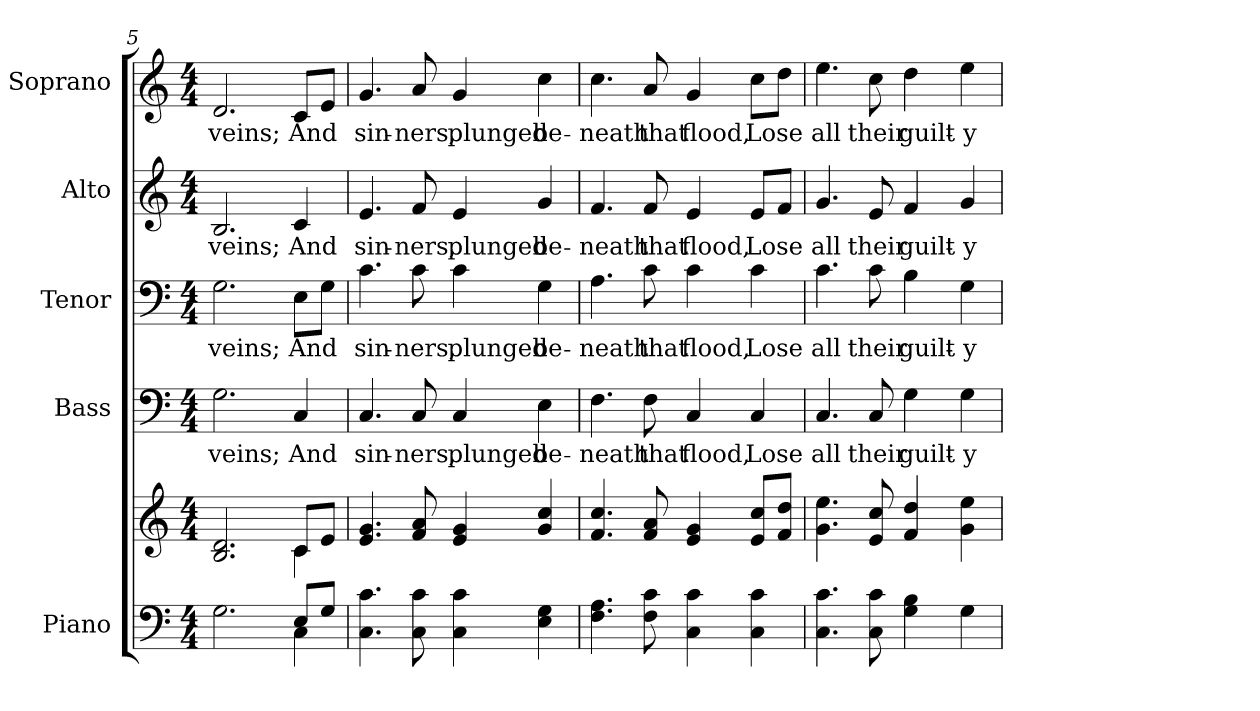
**kern	**kern	**kern	**text	**kern	**text	**kern	**text	**kern	**text
*part5	*part5	*part4	*part4	*part3	*part3	*part2	*part2	*part1	*part1
*staff6	*staff5	*staff4	*staff4	*staff3	*staff3	*staff2	*staff2	*staff1	*staff1
*I"Piano	*	*I"Bass	*	*I"Tenor	*	*I"Alto	*	*I"Soprano	*
*I'Pno.	*	*I'B.	*	*I'T.	*	*I'A.	*	*I'S.	*
*clefF4	*clefG2	*clefF4	*	*clefF4	*	*clefG2	*	*clefG2	*
*k[]	*k[]	*k[]	*	*k[]	*	*k[]	*	*k[]	*
*C:	*C:	*C:	*	*C:	*	*C:	*	*C:	*
*M4/4	*M4/4	*M4/4	*	*M4/4	*	*M4/4	*	*M4/4	*
=5	=5	=5	=5	=5	=5	=5	=5	=5	=5
*^	*^	*	*	*	*	*	*	*	*
!	!	!	!	!	!LO:LY:b:color=#000000	!	!	!	!	!	!
!	!	!	!	!	!	!	!LO:LY:b:color=#000000	!	!	!	!
!	!	!	!	!	!	!	!	!	!LO:LY:b:color=#000000	!	!
!	!	!	!	!	!	!	!	!	!	!	!LO:LY:b:color=#000000
2.Gi\	2.ryy	2.Bi/ 2.di	2.ryy	2.Gi\	veins;	2.Gi\	veins;	2.Bi/	veins;	2.di/	veins;
!	!	!	!	!	!LO:LY:b:color=#000000	!	!	!	!	!	!
!	!	!	!	!	!	!	!LO:LY:b:color=#000000	!	!	!	!
!	!	!	!	!	!	!	!	!	!LO:LY:b:color=#000000	!	!
!	!	!	!	!	!	!	!	!	!	!	!LO:LY:b:color=#000000
8Ei/L	4Ci\	8ci/L	4ci\	4Ci/	And	8Ei\L	And	4ci/	And	8ci/L	And
8Gi/J	.	8ei/J	.	.	.	8Gi\J	.	.	.	8ei/J	.
*v	*v	*	*	*	*	*	*	*	*	*	*
*	*v	*v	*	*	*	*	*	*	*	*
!!LO:PB:g=z
=6	=6	=6	=6	=6	=6	=6	=6	=6	=6
!	!	!	!LO:LY:b:color=#000000	!	!	!	!	!	!
!	!	!	!	!	!LO:LY:b:color=#000000	!	!	!	!
!	!	!	!	!	!	!	!LO:LY:b:color=#000000	!	!
!	!	!	!	!	!	!	!	!	!LO:LY:b:color=#000000
4.Ci\ 4.ci	4.ei/ 4.gi	4.Ci/	sin-	4.ci\	sin-	4.ei/	sin-	4.gi/	sin-
!	!	!	!LO:LY:b:color=#000000	!	!	!	!	!	!
!	!	!	!	!	!LO:LY:b:color=#000000	!	!	!	!
!	!	!	!	!	!	!	!LO:LY:b:color=#000000	!	!
!	!	!	!	!	!	!	!	!	!LO:LY:b:color=#000000
8Ci\ 8ci	8fi/ 8ai	8Ci/	-ners,	8ci\	-ners,	8fi/	-ners,	8ai/	-ners,
!	!	!	!LO:LY:b:color=#000000	!	!	!	!	!	!
!	!	!	!	!	!LO:LY:b:color=#000000	!	!	!	!
!	!	!	!	!	!	!	!LO:LY:b:color=#000000	!	!
!	!	!	!	!	!	!	!	!	!LO:LY:b:color=#000000
4Ci\ 4ci	4ei/ 4gi	4Ci/	plunged	4ci\	plunged	4ei/	plunged	4gi/	plunged
!	!	!	!LO:LY:b:color=#000000	!	!	!	!	!	!
!	!	!	!	!	!LO:LY:b:color=#000000	!	!	!	!
!	!	!	!	!	!	!	!LO:LY:b:color=#000000	!	!
!	!	!	!	!	!	!	!	!	!LO:LY:b:color=#000000
4Ei\ 4Gi	4gi/ 4cci	4Ei\	be-	4Gi\	be-	4gi/	be-	4cci\	be-
=7	=7	=7	=7	=7	=7	=7	=7	=7	=7
!	!	!	!LO:LY:b:color=#000000	!	!	!	!	!	!
!	!	!	!	!	!LO:LY:b:color=#000000	!	!	!	!
!	!	!	!	!	!	!	!LO:LY:b:color=#000000	!	!
!	!	!	!	!	!	!	!	!	!LO:LY:b:color=#000000
4.Fi\ 4.Ai	4.fi/ 4.cci	4.Fi\	-neath	4.Ai\	-neath	4.fi/	-neath	4.cci\	-neath
!	!	!	!LO:LY:b:color=#000000	!	!	!	!	!	!
!	!	!	!	!	!LO:LY:b:color=#000000	!	!	!	!
!	!	!	!	!	!	!	!LO:LY:b:color=#000000	!	!
!	!	!	!	!	!	!	!	!	!LO:LY:b:color=#000000
8Fi\ 8ci	8fi/ 8ai	8Fi\	that	8ci\	that	8fi/	that	8ai/	that
!	!	!	!LO:LY:b:color=#000000	!	!	!	!	!	!
!	!	!	!	!	!LO:LY:b:color=#000000	!	!	!	!
!	!	!	!	!	!	!	!LO:LY:b:color=#000000	!	!
!	!	!	!	!	!	!	!	!	!LO:LY:b:color=#000000
4Ci\ 4ci	4ei/ 4gi	4Ci/	flood,	4ci\	flood,	4ei/	flood,	4gi/	flood,
!	!	!	!LO:LY:b:color=#000000	!	!	!	!	!	!
!	!	!	!	!	!LO:LY:b:color=#000000	!	!	!	!
!	!	!	!	!	!	!	!LO:LY:b:color=#000000	!	!
!	!	!	!	!	!	!	!	!	!LO:LY:b:color=#000000
4Ci\ 4ci	8ei/ 8cciL	4Ci/	Lose	4ci\	Lose	8ei/L	Lose	8cci\L	Lose
.	8fi/ 8ddiJ	.	.	.	.	8fi/J	.	8ddi\J	.
=8	=8	=8	=8	=8	=8	=8	=8	=8	=8
!	!	!	!LO:LY:b:color=#000000	!	!	!	!	!	!
!	!	!	!	!	!LO:LY:b:color=#000000	!	!	!	!
!	!	!	!	!	!	!	!LO:LY:b:color=#000000	!	!
!	!	!	!	!	!	!	!	!	!LO:LY:b:color=#000000
4.Ci\ 4.ci	4.gi\ 4.eei	4.Ci/	all	4.ci\	all	4.gi/	all	4.eei\	all
!	!	!	!LO:LY:b:color=#000000	!	!	!	!	!	!
!	!	!	!	!	!LO:LY:b:color=#000000	!	!	!	!
!	!	!	!	!	!	!	!LO:LY:b:color=#000000	!	!
!	!	!	!	!	!	!	!	!	!LO:LY:b:color=#000000
8Ci\ 8ci	8ei/ 8cci	8Ci/	their	8ci\	their	8ei/	their	8cci\	their
!	!	!	!LO:LY:b:color=#000000	!	!	!	!	!	!
!	!	!	!	!	!LO:LY:b:color=#000000	!	!	!	!
!	!	!	!	!	!	!	!LO:LY:b:color=#000000	!	!
!	!	!	!	!	!	!	!	!	!LO:LY:b:color=#000000
4Gi\ 4Bi	4fi/ 4ddi	4Gi\	guilt-	4Bi\	guilt-	4fi/	guilt-	4ddi\	guilt-
!	!	!	!LO:LY:b:color=#000000	!	!	!	!	!	!
!	!	!	!	!	!LO:LY:b:color=#000000	!	!	!	!
!	!	!	!	!	!	!	!LO:LY:b:color=#000000	!	!
!	!	!	!	!	!	!	!	!	!LO:LY:b:color=#000000
4Gi\	4gi\ 4eei	4Gi\	-y	4Gi\	-y	4gi/	-y	4eei\	-y
=	=	=	=	=	=	=	=	=	=
*-	*-	*-	*-	*-	*-	*-	*-	*-	*-
